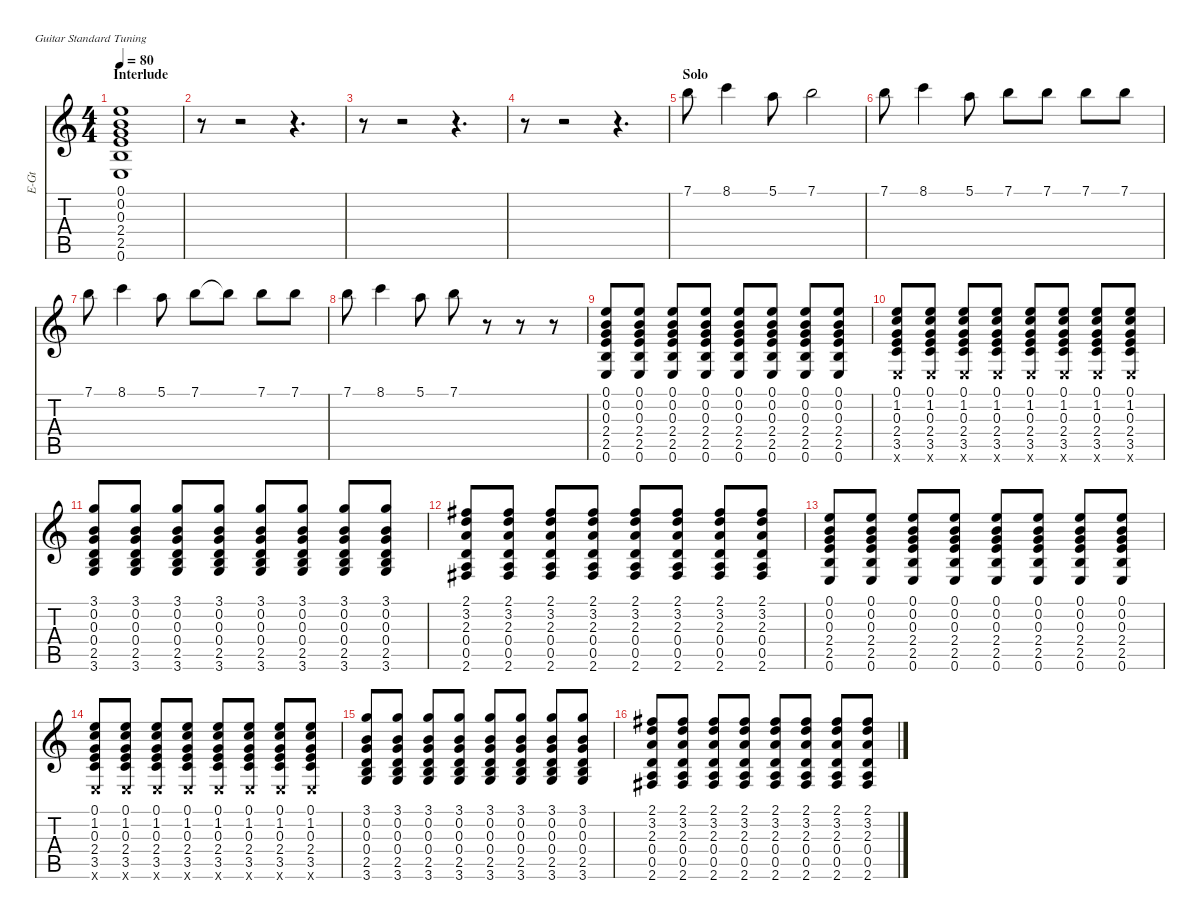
\hideDynamics
\bracketExtendMode nobrackets
\otherSystemsTrackNameOrientation horizontal
\track ("Guitar2" "E-Gt") {instrument overdrivenguitar}
\staff {score tabs}
\tuning (E4 B3 G3 D3 A2 E2)
\ts (4 4)
\section ("" "Interlude")
\tempo 80
\clef g2
\ks c
(0.1 0.2 0.3 2.4 2.5 0.6).1{dy f beam Up} |
r.8{beam Down} r.2{beam Down} r.4{d beam Down} |
r.8{beam Down} r.2{beam Down} r.4{d beam Down} |
r.8{beam Down} r.2{beam Down} r.4{d beam Down} |
\section ("" "Solo")
7.1.8{beam Down} 8.1.4{beam Down} 5.1.8{beam Down} 7.1.2{beam Down} |
7.1.8{beam Down} 8.1.4{beam Down} 5.1.8{beam Down} 7.1.8{beam Down} 7.1.8{beam Down} 7.1.8{beam Down} 7.1.8{beam Down} |
7.1.8{beam Down} 8.1.4{beam Down} 5.1.8{beam Down} 7.1.8{beam Down} 7.1{t}.8{beam Down} 7.1.8{beam Down} 7.1.8{beam Down} |
7.1.8{beam Down} 8.1.4{beam Down} 5.1.8{beam Down} 7.1.8{beam Down} r.8{beam Down} r.8{beam Down} r.8{beam Down} |
(0.1 0.2 0.3 2.4 2.5 0.6).8{beam Up} (0.1 0.2 0.3 2.4 2.5 0.6).8{beam Up} (0.1 0.2 0.3 2.4 2.5 0.6).8{beam Up} (0.1 0.2 0.3 2.4 2.5 0.6).8{beam Up} (0.1 0.2 0.3 2.4 2.5 0.6).8{beam Up} (0.1 0.2 0.3 2.4 2.5 0.6).8{beam Up} (0.1 0.2 0.3 2.4 2.5 0.6).8{beam Up} (0.1 0.2 0.3 2.4 2.5 0.6).8{beam Up} |
(0.1 1.2 0.3 2.4 3.5 0.6{x}).8{beam Up} (0.1 1.2 0.3 2.4 3.5 0.6{x}).8{beam Up} (0.1 1.2 0.3 2.4 3.5 0.6{x}).8{beam Up} (0.1 1.2 0.3 2.4 3.5 0.6{x}).8{beam Up} (0.1 1.2 0.3 2.4 3.5 0.6{x}).8{beam Up} (0.1 1.2 0.3 2.4 3.5 0.6{x}).8{beam Up} (0.1 1.2 0.3 2.4 3.5 0.6{x}).8{beam Up} (0.1 1.2 0.3 2.4 3.5 0.6{x}).8{beam Up} |
(3.1 0.2 0.3 0.4 2.5 3.6).8{beam Up} (3.1 0.2 0.3 0.4 2.5 3.6).8{beam Up} (3.1 0.2 0.3 0.4 2.5 3.6).8{beam Up} (3.1 0.2 0.3 0.4 2.5 3.6).8{beam Up} (3.1 0.2 0.3 0.4 2.5 3.6).8{beam Up} (3.1 0.2 0.3 0.4 2.5 3.6).8{beam Up} (3.1 0.2 0.3 0.4 2.5 3.6).8{beam Up} (3.1 0.2 0.3 0.4 2.5 3.6).8{beam Up} |
(2.1{acc #} 3.2 2.3 0.4 0.5 2.6{acc #}).8{beam Up} (2.1{acc #} 3.2 2.3 0.4 0.5 2.6{acc #}).8{beam Up} (2.1{acc #} 3.2 2.3 0.4 0.5 2.6{acc #}).8{beam Up} (2.1{acc #} 3.2 2.3 0.4 0.5 2.6{acc #}).8{beam Up} (2.1{acc #} 3.2 2.3 0.4 0.5 2.6{acc #}).8{beam Up} (2.1{acc #} 3.2 2.3 0.4 0.5 2.6{acc #}).8{beam Up} (2.1{acc #} 3.2 2.3 0.4 0.5 2.6{acc #}).8{beam Up} (2.1{acc #} 3.2 2.3 0.4 0.5 2.6{acc #}).8{beam Up} |
(0.1 0.2 0.3 2.4 2.5 0.6).8{beam Up} (0.1 0.2 0.3 2.4 2.5 0.6).8{beam Up} (0.1 0.2 0.3 2.4 2.5 0.6).8{beam Up} (0.1 0.2 0.3 2.4 2.5 0.6).8{beam Up} (0.1 0.2 0.3 2.4 2.5 0.6).8{beam Up} (0.1 0.2 0.3 2.4 2.5 0.6).8{beam Up} (0.1 0.2 0.3 2.4 2.5 0.6).8{beam Up} (0.1 0.2 0.3 2.4 2.5 0.6).8{beam Up} |
(0.1 1.2 0.3 2.4 3.5 0.6{x}).8{beam Up} (0.1 1.2 0.3 2.4 3.5 0.6{x}).8{beam Up} (0.1 1.2 0.3 2.4 3.5 0.6{x}).8{beam Up} (0.1 1.2 0.3 2.4 3.5 0.6{x}).8{beam Up} (0.1 1.2 0.3 2.4 3.5 0.6{x}).8{beam Up} (0.1 1.2 0.3 2.4 3.5 0.6{x}).8{beam Up} (0.1 1.2 0.3 2.4 3.5 0.6{x}).8{beam Up} (0.1 1.2 0.3 2.4 3.5 0.6{x}).8{beam Up} |
(3.1 0.2 0.3 0.4 2.5 3.6).8{beam Up} (3.1 0.2 0.3 0.4 2.5 3.6).8{beam Up} (3.1 0.2 0.3 0.4 2.5 3.6).8{beam Up} (3.1 0.2 0.3 0.4 2.5 3.6).8{beam Up} (3.1 0.2 0.3 0.4 2.5 3.6).8{beam Up} (3.1 0.2 0.3 0.4 2.5 3.6).8{beam Up} (3.1 0.2 0.3 0.4 2.5 3.6).8{beam Up} (3.1 0.2 0.3 0.4 2.5 3.6).8{beam Up} |
(2.1{acc #} 3.2 2.3 0.4 0.5 2.6{acc #}).8{beam Up} (2.1{acc #} 3.2 2.3 0.4 0.5 2.6{acc #}).8{beam Up} (2.1{acc #} 3.2 2.3 0.4 0.5 2.6{acc #}).8{beam Up} (2.1{acc #} 3.2 2.3 0.4 0.5 2.6{acc #}).8{beam Up} (2.1{acc #} 3.2 2.3 0.4 0.5 2.6{acc #}).8{beam Up} (2.1{acc #} 3.2 2.3 0.4 0.5 2.6{acc #}).8{beam Up} (2.1{acc #} 3.2 2.3 0.4 0.5 2.6{acc #}).8{beam Up} (2.1{acc #} 3.2 2.3 0.4 0.5 2.6{acc #}).8{beam Up}
